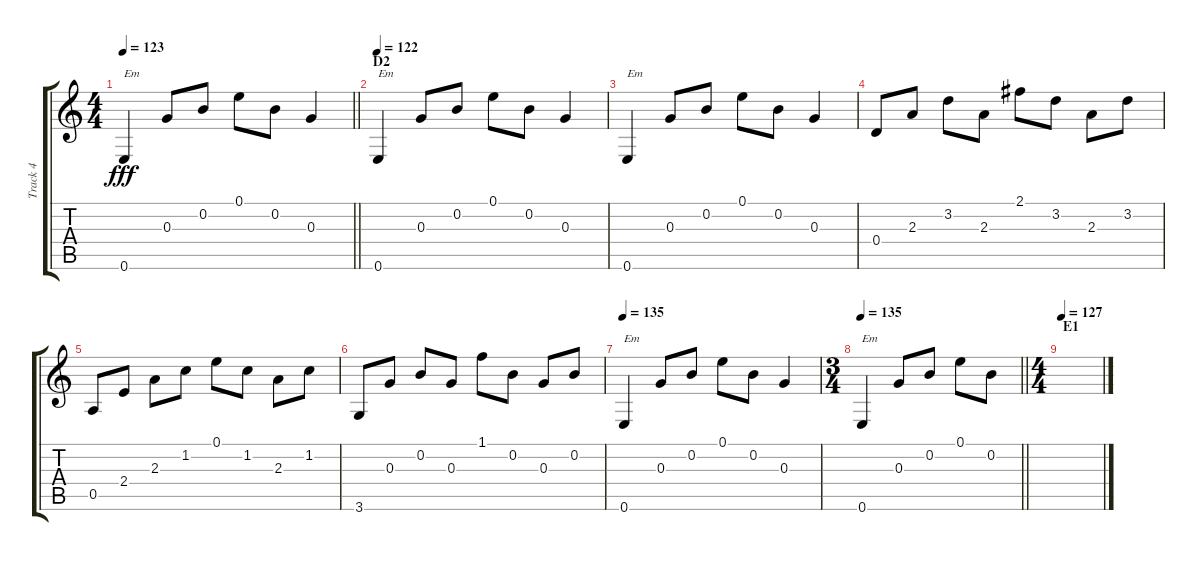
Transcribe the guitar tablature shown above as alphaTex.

\track ("Track 4" "Track 4") {instrument acousticguitarsteel}
\staff {score tabs}
\tuning (E4 B3 G3 D3 A2 E2) {hide}
\ts (4 4)
\tempo 123
\clef g2
\barLineRight lightlight
\ks c
0.6.4{txt "Em" dy fff} 0.3.8 0.2.8 0.1.8 0.2.8 0.3.4 |
\section ("" "D2")
\tempo 122
0.6.4{txt "Em"} 0.3.8 0.2.8 0.1.8 0.2.8 0.3.4 |
0.6.4{txt "Em"} 0.3.8 0.2.8 0.1.8 0.2.8 0.3.4 |
0.4.8 2.3.8 3.2.8 2.3.8 2.1.8 3.2.8 2.3.8 3.2.8 |
0.5.8 2.4.8 2.3.8 1.2.8 0.1.8 1.2.8 2.3.8 1.2.8 |
3.6.8 0.3.8 0.2.8 0.3.8 1.1.8 0.2.8 0.3.8 0.2.8 |
\tempo 135
0.6.4{txt "Em"} 0.3.8 0.2.8 0.1.8 0.2.8 0.3.4 |
\ts (3 4)
\tempo 135
\barLineRight lightlight
0.6.4{txt "Em"} 0.3.8 0.2.8 0.1.8 0.2.8 |
\ts (4 4)
\section ("" "E1")
\tempo 127
